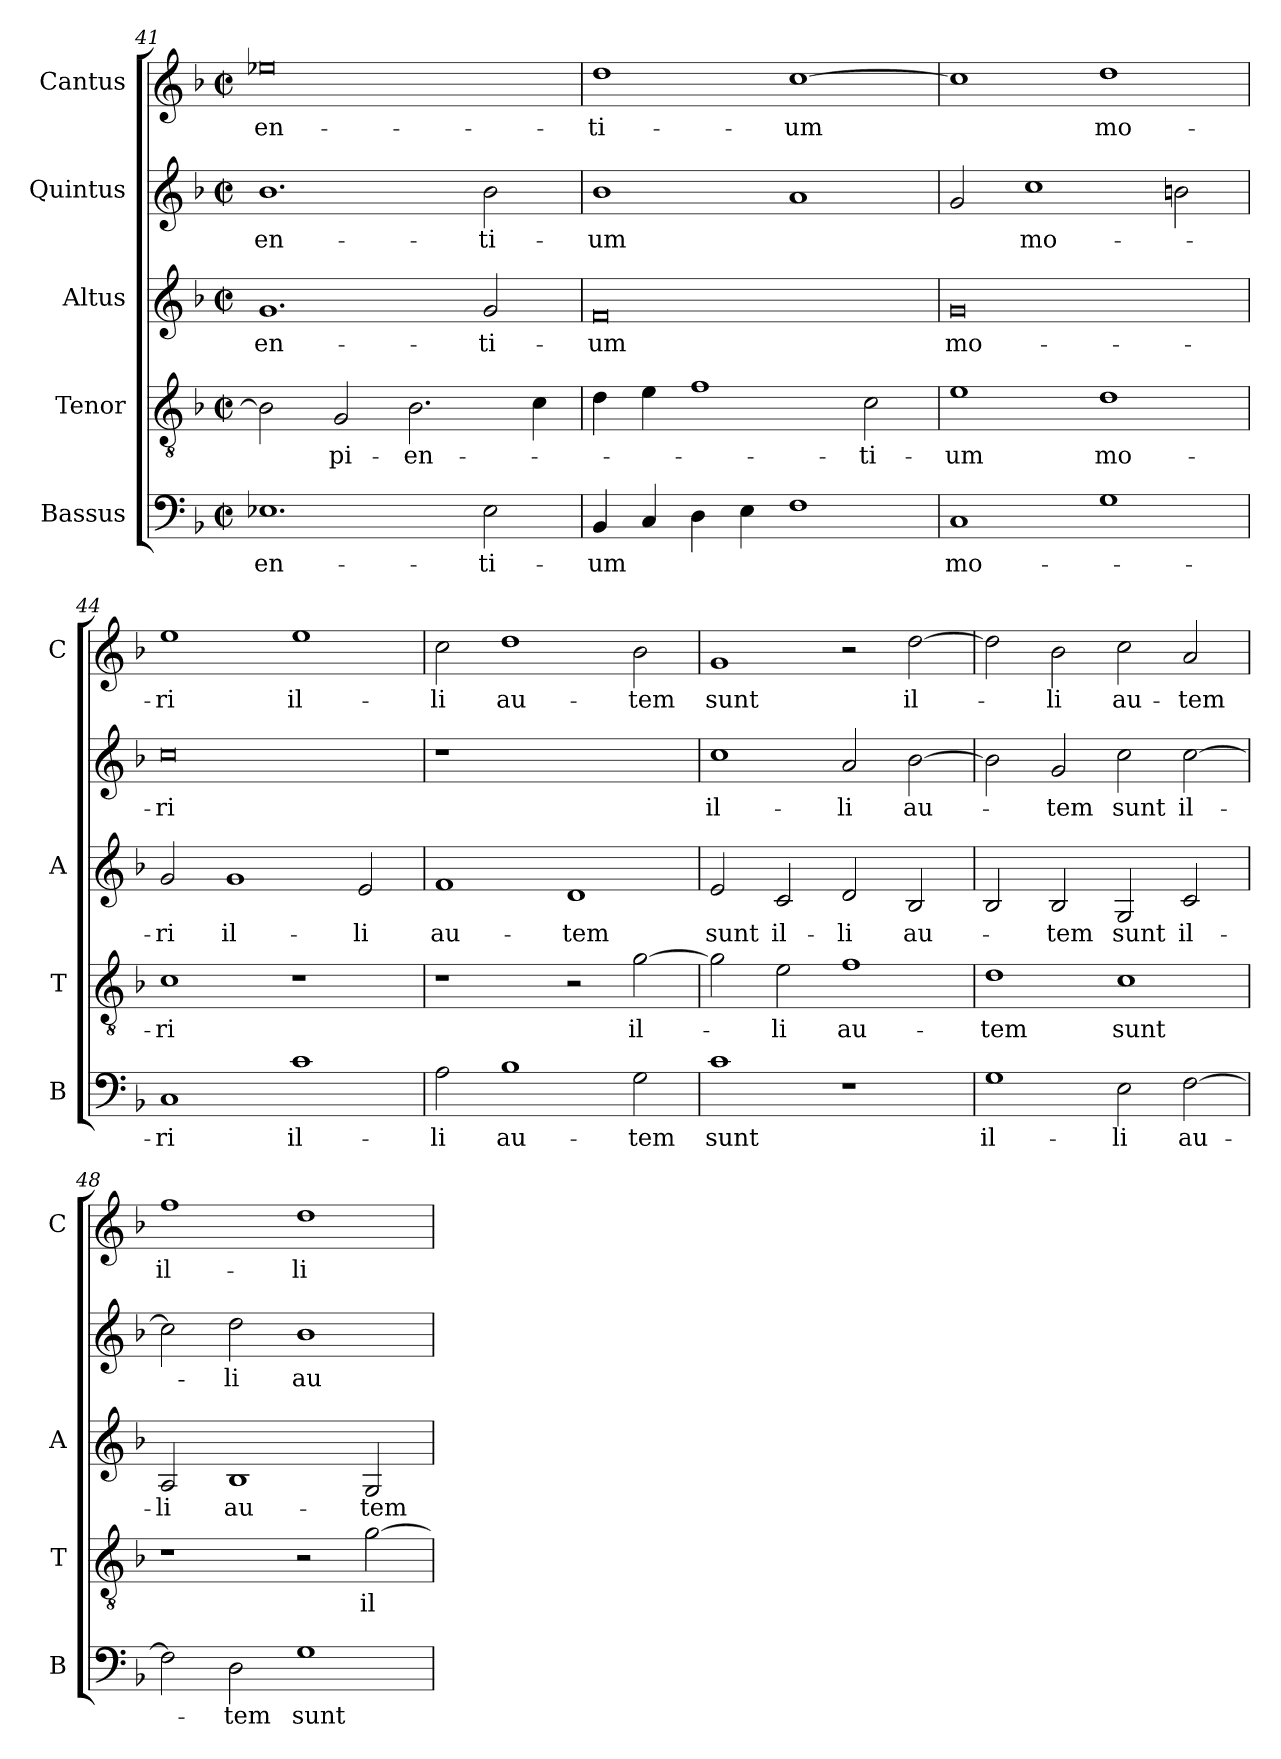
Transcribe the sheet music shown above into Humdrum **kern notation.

**kern	**text	**kern	**text	**kern	**text	**kern	**text	**kern	**text
*part5	*part5	*part4	*part4	*part3	*part3	*part2	*part2	*part1	*part1
*staff5	*staff5	*staff4	*staff4	*staff3	*staff3	*staff2	*staff2	*staff1	*staff1
*I"Bassus	*	*I"Tenor	*	*I"Altus	*	*I"Quintus	*	*I"Cantus	*
*I'B	*	*I'T	*	*I'A	*	*	*	*I'C	*
!!LO:LB:g=z
*clefF4	*	*clefGv2	*	*clefG2	*	*clefG2	*	*clefG2	*
*k[b-]	*	*k[b-]	*	*k[b-]	*	*k[b-]	*	*k[b-]	*
*F:	*	*F:	*	*F:	*	*F:	*	*F:	*
*M2/2	*	*M2/2	*	*M2/2	*	*M2/2	*	*M2/2	*
*met(c|)	*	*met(c|)	*	*met(c|)	*	*met(c|)	*	*met(c|)	*
=41	=41	=41	=41	=41	=41	=41	=41	=41	=41
!	!LO:LY:b	!	!	!	!LO:LY:b	!	!LO:LY:b	!	!LO:LY:b
1.E-X	-en-	2B-\]	.	1.g	-en-	1.b-	-en-	0ee-X	-en-
!	!	!	!LO:LY:b	!	!	!	!	!	!
.	.	2G/	-pi-	.	.	.	.	.	.
!	!	!	!LO:LY:b	!	!	!	!	!	!
.	.	2.B-\	-en-	.	.	.	.	.	.
!	!LO:LY:b	!	!	!	!LO:LY:b	!	!LO:LY:b	!	!
2E-\	-ti-	.	.	2g/	-ti-	2b-\	-ti-	.	.
.	.	4c\	.	.	.	.	.	.	.
=42	=42	=42	=42	=42	=42	=42	=42	=42	=42
!	!LO:LY:b	!	!	!	!LO:LY:b	!	!LO:LY:b	!	!LO:LY:b
4BB-/	-um	4d\	.	0f	-um	1b-	-um	1dd	-ti-
4C/	.	4e\	.	.	.	.	.	.	.
4D\	.	1f	.	.	.	.	.	.	.
4E\	.	.	.	.	.	.	.	.	.
!	!	!	!	!	!	!	!	!	!LO:LY:b
1F	.	.	.	.	.	1a	.	[1cc	-um
!	!	!	!LO:LY:b	!	!	!	!	!	!
.	.	2c\	-ti-	.	.	.	.	.	.
=43	=43	=43	=43	=43	=43	=43	=43	=43	=43
!	!LO:LY:b	!	!LO:LY:b	!	!LO:LY:b	!	!	!	!
1C	mo-	1e	-um	0g	mo-	2g/	.	1cc]	.
!	!	!	!	!	!	!	!LO:LY:b	!	!
.	.	.	.	.	.	1cc	mo-	.	.
!	!	!	!LO:LY:b	!	!	!	!	!	!LO:LY:b
1G	.	1d	mo-	.	.	.	.	1dd	mo-
.	.	.	.	.	.	2bn\	.	.	.
=44	=44	=44	=44	=44	=44	=44	=44	=44	=44
!	!LO:LY:b	!	!LO:LY:b	!	!LO:LY:b	!	!LO:LY:b	!	!LO:LY:b
1C	-ri	1c	-ri	2g/	-ri	0cc	-ri	1ee	-ri
!	!	!	!	!	!LO:LY:b	!	!	!	!
.	.	.	.	1g	il-	.	.	.	.
!	!LO:LY:b	!	!	!	!	!	!	!	!LO:LY:b
1c	il-	1r	.	.	.	.	.	1ee	il-
!	!	!	!	!	!LO:LY:b	!	!	!	!
.	.	.	.	2e/	-li	.	.	.	.
=45	=45	=45	=45	=45	=45	=45	=45	=45	=45
!	!LO:LY:b	!	!	!	!LO:LY:b	!	!	!	!LO:LY:b
2A\	-li	1r	.	1f	au-	1r	.	2cc\	-li
!	!LO:LY:b	!	!	!	!	!	!	!	!LO:LY:b
1B-	au-	.	.	.	.	.	.	1dd	au-
!	!	!	!	!	!LO:LY:b	!	!	!	!
.	.	2r	.	1d	-tem	1ryy	.	.	.
!	!LO:LY:b	!	!LO:LY:b	!	!	!	!	!	!LO:LY:b
2G\	-tem	[2g\	il-	.	.	.	.	2b-\	-tem
!!LO:LB:g=z
=46	=46	=46	=46	=46	=46	=46	=46	=46	=46
!	!LO:LY:b	!	!	!	!LO:LY:b	!	!LO:LY:b	!	!LO:LY:b
1c	sunt	2g\]	.	2e/	sunt	1cc	il-	1g	sunt
!	!	!	!LO:LY:b	!	!LO:LY:b	!	!	!	!
.	.	2e\	-li	2c/	il-	.	.	.	.
!	!	!	!LO:LY:b	!	!LO:LY:b	!	!LO:LY:b	!	!
1r	.	1f	au-	2d/	-li	2a/	-li	2r	.
!	!	!	!	!	!LO:LY:b	!	!LO:LY:b	!	!LO:LY:b
.	.	.	.	2B-/	au-	[2b-\	au-	[2dd\	il-
=47	=47	=47	=47	=47	=47	=47	=47	=47	=47
!	!LO:LY:b	!	!LO:LY:b	!	!	!	!	!	!
1G	il-	1d	-tem	2B-/	.	2b-\]	.	2dd\]	.
!	!	!	!	!	!LO:LY:b	!	!LO:LY:b	!	!LO:LY:b
.	.	.	.	2B-/	-tem	2g/	-tem	2b-\	-li
!	!LO:LY:b	!	!LO:LY:b	!	!LO:LY:b	!	!LO:LY:b	!	!LO:LY:b
2E\	-li	1c	sunt	2G/	sunt	2cc\	sunt	2cc\	au-
!	!LO:LY:b	!	!	!	!LO:LY:b	!	!LO:LY:b	!	!LO:LY:b
[2F\	au-	.	.	2c/	il-	[2cc\	il-	2a/	-tem
=48	=48	=48	=48	=48	=48	=48	=48	=48	=48
!	!	!	!	!	!LO:LY:b	!	!	!	!LO:LY:b
2F\]	.	1r	.	2A/	-li	2cc\]	.	1ff	il-
!	!LO:LY:b	!	!	!	!LO:LY:b	!	!LO:LY:b	!	!
2D\	-tem	.	.	1B-	au-	2dd\	-li	.	.
!	!LO:LY:b	!	!	!	!	!	!LO:LY:b	!	!LO:LY:b
1G	sunt	2r	.	.	.	1b-	au-	1dd	-li
!	!	!	!LO:LY:b	!	!LO:LY:b	!	!	!	!
.	.	[2g\	il-	2G/	-tem	.	.	.	.
=	=	=	=	=	=	=	=	=	=
*-	*-	*-	*-	*-	*-	*-	*-	*-	*-
